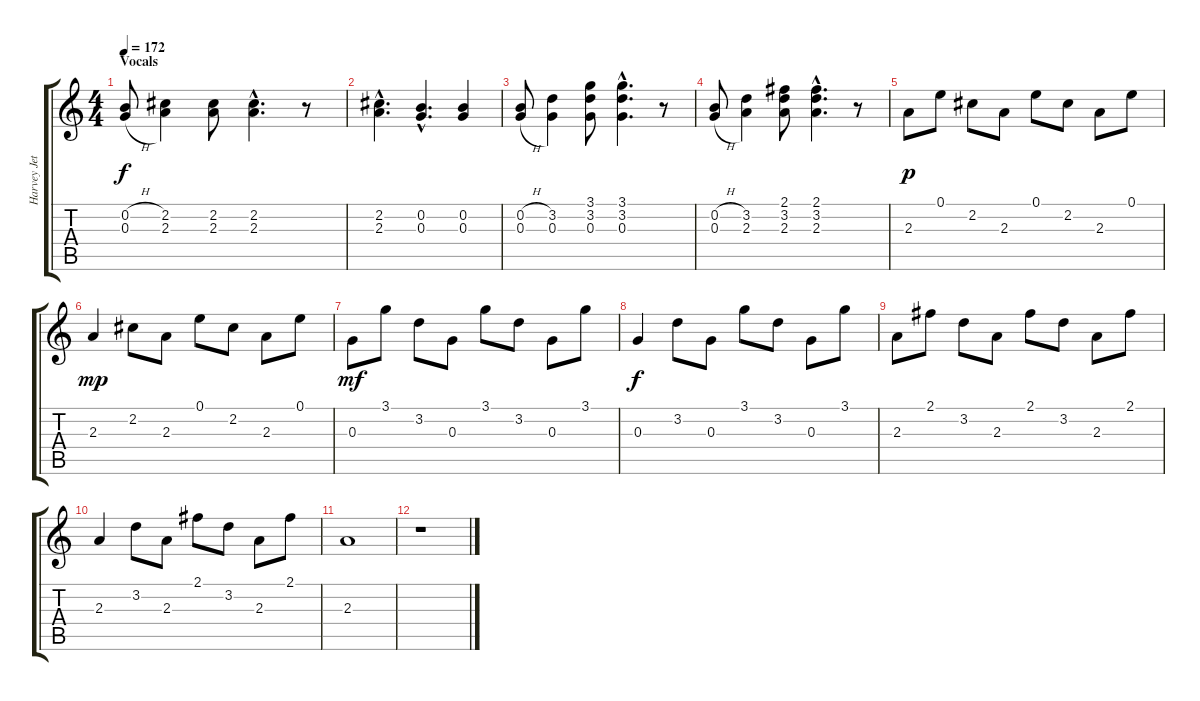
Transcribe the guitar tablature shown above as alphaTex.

\track ("Harvey Jett  " "Harvey Jet") {instrument acousticguitarsteel}
\staff {score tabs}
\tuning (E4 B3 G3 D3 A2 E2) {hide}
\ts (4 4)
\section ("" "Vocals")
\tempo 172
\clef g2
\ks c
(0.2{h} 0.3{h}).8{dy f} (2.2 2.3).4 (2.2 2.3).8 (2.2{hac} 2.3{hac}).4{d} r.8 |
(2.2{hac} 2.3{hac}).4{d} (0.2{hac} 0.3{hac}).4{d} (0.2 0.3).4 |
(0.2{h} 0.3{h}).8 (3.2 0.3).4 (3.1 3.2 0.3).8 (3.1{hac} 3.2{hac} 0.3{hac}).4{d} r.8 |
(0.2{h} 0.3{h}).8 (3.2 2.3).4 (2.1 3.2 2.3).8 (2.1{hac} 3.2{hac} 2.3{hac}).4{d} r.8 |
2.3.8{dy p} 0.1.8 2.2.8 2.3.8 0.1.8 2.2.8 2.3.8 0.1.8 |
2.3.4{dy mp} 2.2.8 2.3.8 0.1.8 2.2.8 2.3.8 0.1.8 |
0.3.8{dy mf} 3.1.8 3.2.8 0.3.8 3.1.8 3.2.8 0.3.8 3.1.8 |
0.3.4{dy f} 3.2.8 0.3.8 3.1.8 3.2.8 0.3.8 3.1.8 |
2.3.8 2.1.8 3.2.8 2.3.8 2.1.8 3.2.8 2.3.8 2.1.8 |
2.3.4 3.2.8 2.3.8 2.1.8 3.2.8 2.3.8 2.1.8 |
2.3.1 |
r.1
